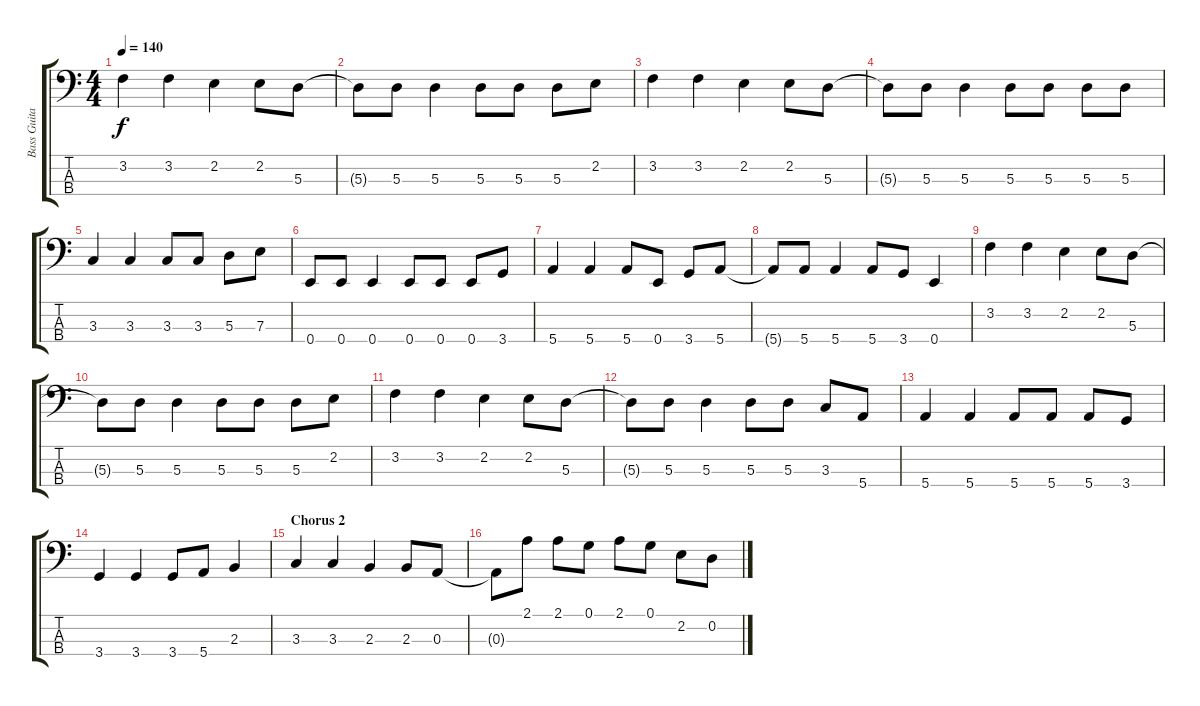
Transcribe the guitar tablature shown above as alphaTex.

\track ("Bass Guitar" "Bass Guita") {instrument electricbasspick}
\staff {score tabs}
\tuning (G2 D2 A1 E1) {hide}
\ts (4 4)
\tempo 140
\clef f4
\ks c
3.2.4{dy f} 3.2.4 2.2.4 2.2.8 5.3.8 |
5.3{t}.8 5.3.8 5.3.4 5.3.8 5.3.8 5.3.8 2.2.8 |
3.2.4 3.2.4 2.2.4 2.2.8 5.3.8 |
5.3{t}.8 5.3.8 5.3.4 5.3.8 5.3.8 5.3.8 5.3.8 |
3.3.4 3.3.4 3.3.8 3.3.8 5.3.8 7.3.8 |
0.4.8 0.4.8 0.4.4 0.4.8 0.4.8 0.4.8 3.4.8 |
5.4.4 5.4.4 5.4.8 0.4.8 3.4.8 5.4.8 |
5.4{t}.8 5.4.8 5.4.4 5.4.8 3.4.8 0.4.4 |
3.2.4 3.2.4 2.2.4 2.2.8 5.3.8 |
5.3{t}.8 5.3.8 5.3.4 5.3.8 5.3.8 5.3.8 2.2.8 |
3.2.4 3.2.4 2.2.4 2.2.8 5.3.8 |
5.3{t}.8 5.3.8 5.3.4 5.3.8 5.3.8 3.3.8 5.4.8 |
5.4.4 5.4.4 5.4.8 5.4.8 5.4.8 3.4.8 |
3.4.4 3.4.4 3.4.8 5.4.8 2.3.4 |
\section ("" "Chorus 2")
3.3.4 3.3.4 2.3.4 2.3.8 0.3.8 |
0.3{t}.8 2.1.8 2.1.8 0.1.8 2.1.8 0.1.8 2.2.8 0.2.8
